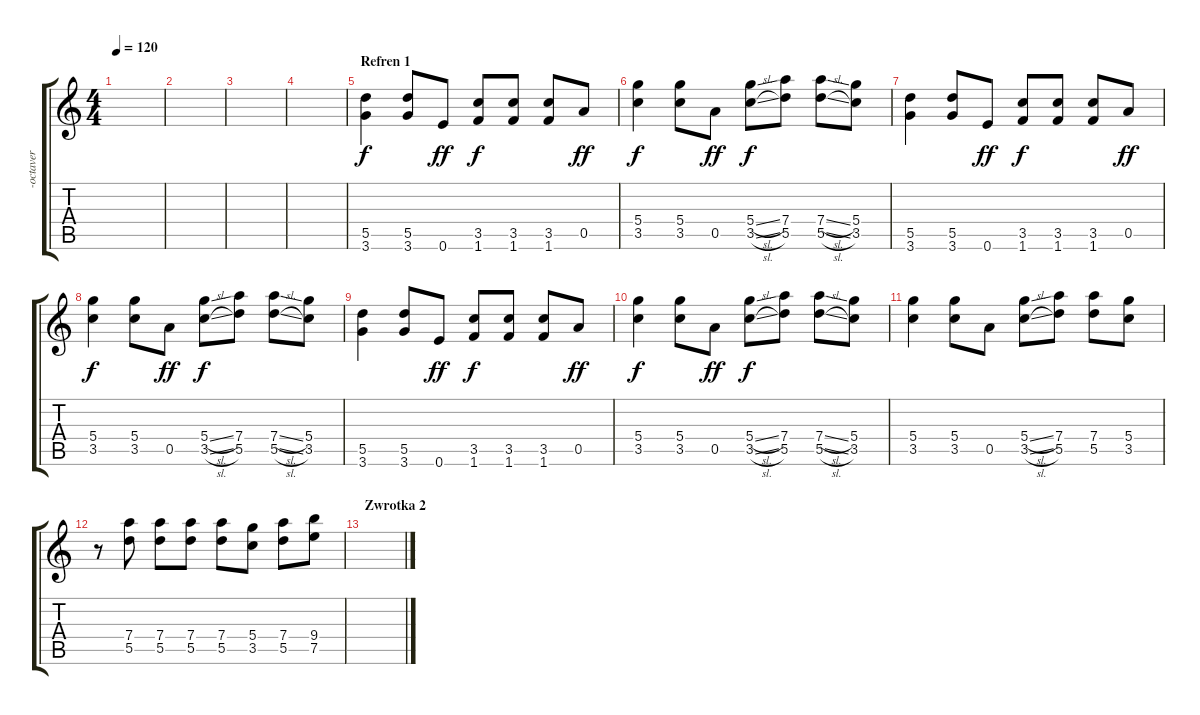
\track ("-octaver" "-octaver") {instrument distortionguitar}
\staff {score tabs}
\tuning (E5 B4 G4 D4 A3 E3) {hide}
\ts (4 4)
\tempo 120
\clef g2
\ks c
|
|
|
|
\section ("" "Refren 1")
(5.5 3.6).4 (5.5 3.6).8 0.6.8{dy ff} (3.5 1.6).8{dy f} (3.5 1.6).8 (3.5 1.6).8 0.5.8{dy ff} |
(5.4 3.5).4{dy f} (5.4 3.5).8 0.5.8{dy ff} (5.4{sl} 3.5{sl}).8{dy f} (7.4 5.5).8 (7.4{sl} 5.5{sl}).8 (5.4 3.5).8 |
(5.5 3.6).4 (5.5 3.6).8 0.6.8{dy ff} (3.5 1.6).8{dy f} (3.5 1.6).8 (3.5 1.6).8 0.5.8{dy ff} |
(5.4 3.5).4{dy f} (5.4 3.5).8 0.5.8{dy ff} (5.4{sl} 3.5{sl}).8{dy f} (7.4 5.5).8 (7.4{sl} 5.5{sl}).8 (5.4 3.5).8 |
(5.5 3.6).4 (5.5 3.6).8 0.6.8{dy ff} (3.5 1.6).8{dy f} (3.5 1.6).8 (3.5 1.6).8 0.5.8{dy ff} |
(5.4 3.5).4{dy f} (5.4 3.5).8 0.5.8{dy ff} (5.4{sl} 3.5{sl}).8{dy f} (7.4 5.5).8 (7.4{sl} 5.5{sl}).8 (5.4 3.5).8 |
(5.4 3.5).4 (5.4 3.5).8 0.5.8 (5.4{sl} 3.5{sl}).8 (7.4 5.5).8 (7.4 5.5).8 (5.4 3.5).8 |
r.8 (7.4 5.5).8 (7.4 5.5).8 (7.4 5.5).8 (7.4 5.5).8 (5.4 3.5).8 (7.4 5.5).8 (9.4 7.5).8 |
\section ("" "Zwrotka 2")
